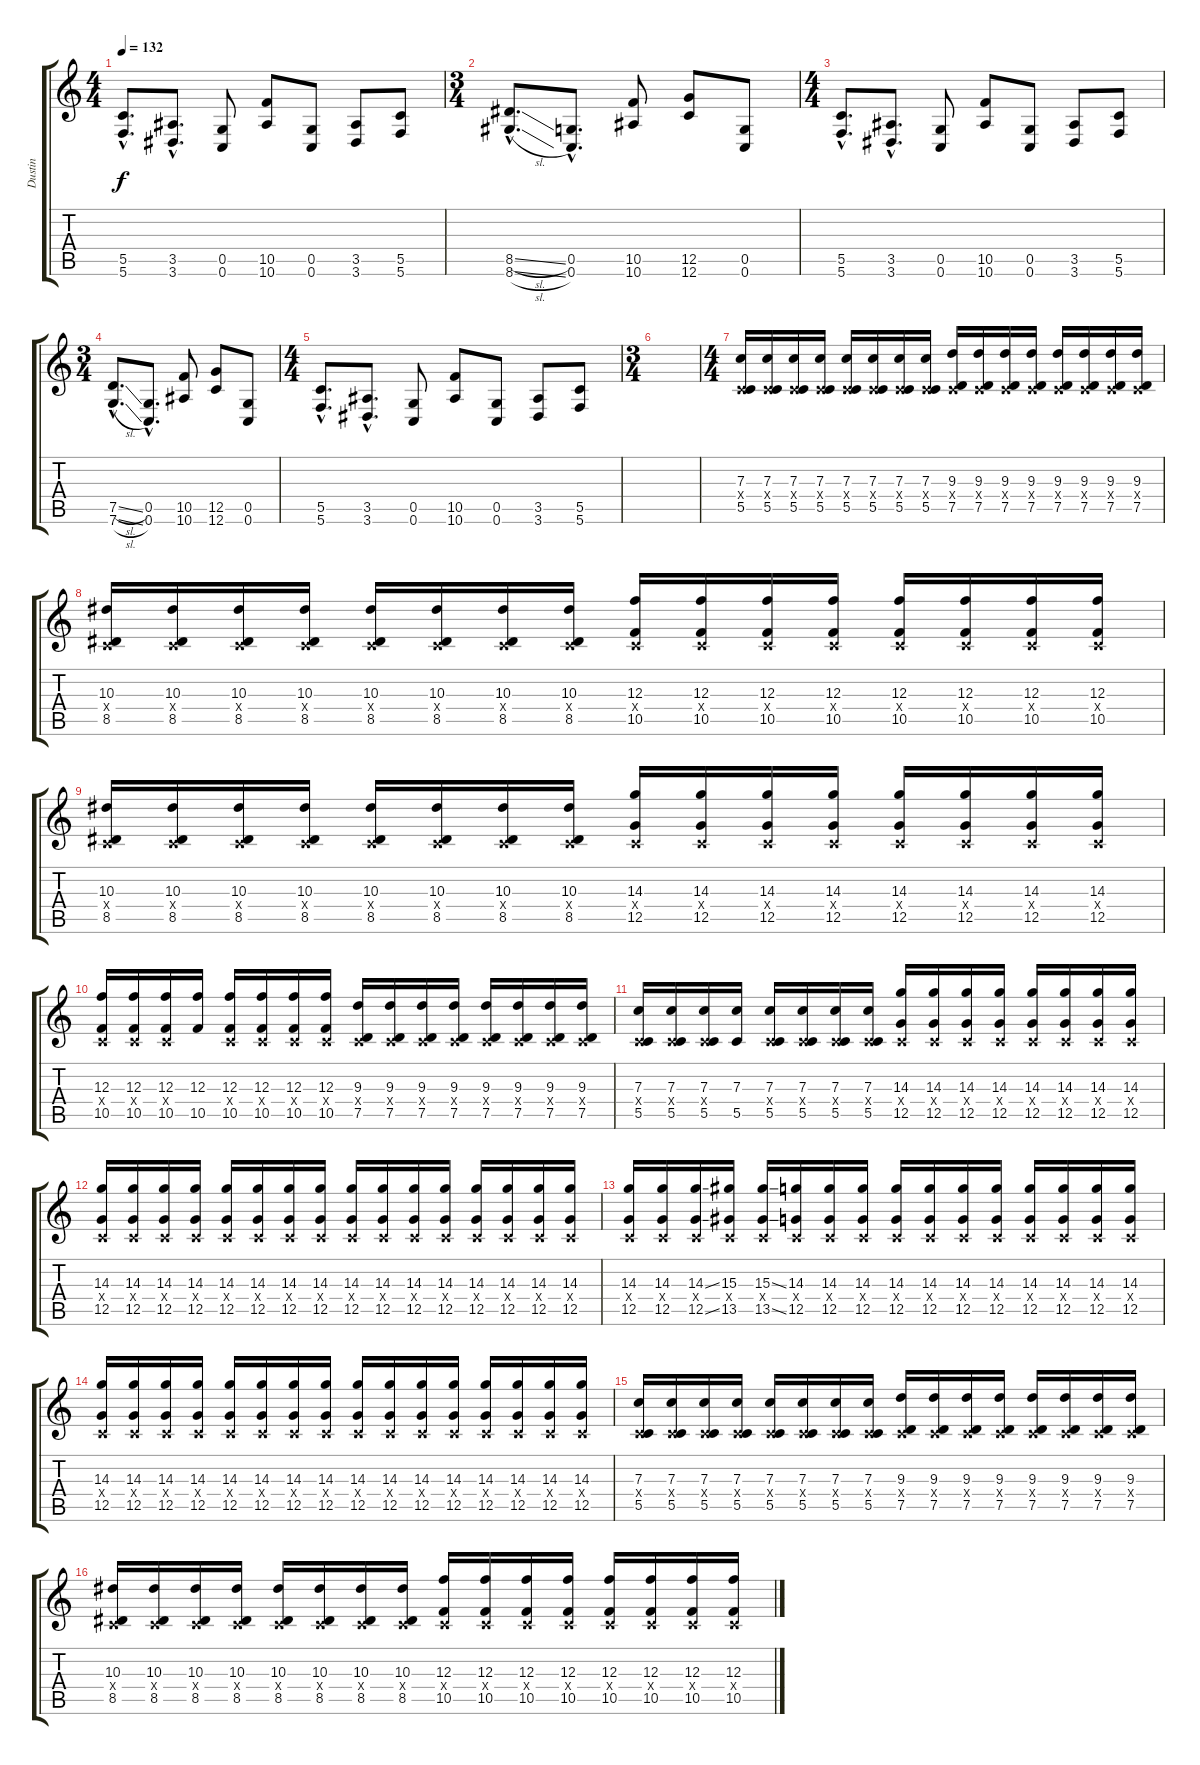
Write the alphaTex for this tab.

\track ("Dustin" "Dustin") {instrument distortionguitar}
\staff {score tabs}
\tuning (D4 A3 F3 C3 G2 C2) {hide}
\ts (4 4)
\tempo 132
\clef g2
\ks c
(5.5{hac} 5.6{hac}).8{d dy f} (3.5{hac} 3.6{hac}).8{d} (0.5 0.6).8 (10.5 10.6).8 (0.5 0.6).8 (3.5 3.6).8 (5.5 5.6).8 |
\ts (3 4)
(8.5{sl hac} 8.6{sl hac}).8{d volume 13} (0.5{hac} 0.6{hac}).8{d} (10.5 10.6).8 (12.5 12.6).8 (0.5 0.6).8 |
\ts (4 4)
(5.5{hac} 5.6{hac}).8{d} (3.5{hac} 3.6{hac}).8{d} (0.5 0.6).8 (10.5 10.6).8 (0.5 0.6).8 (3.5 3.6).8 (5.5 5.6).8 |
\ts (3 4)
(7.5{sl hac} 7.6{sl hac}).8{d volume 13} (0.5{hac} 0.6{hac}).8{d} (10.5 10.6).8 (12.5 12.6).8 (0.5 0.6).8 |
\ts (4 4)
(5.5{hac} 5.6{hac}).8{d} (3.5{hac} 3.6{hac}).8{d} (0.5 0.6).8 (10.5 10.6).8 (0.5 0.6).8 (3.5 3.6).8 (5.5 5.6).8 |
\ts (3 4)
|
\ts (4 4)
(7.3 0.4{x} 5.5).16 (7.3 0.4{x} 5.5).16 (7.3 0.4{x} 5.5).16 (7.3 0.4{x} 5.5).16 (7.3 0.4{x} 5.5).16 (7.3 0.4{x} 5.5).16 (7.3 0.4{x} 5.5).16 (7.3 0.4{x} 5.5).16 (9.3 0.4{x} 7.5).16 (9.3 0.4{x} 7.5).16 (9.3 0.4{x} 7.5).16 (9.3 0.4{x} 7.5).16 (9.3 0.4{x} 7.5).16 (9.3 0.4{x} 7.5).16 (9.3 0.4{x} 7.5).16 (9.3 0.4{x} 7.5).16 |
(10.3 0.4{x} 8.5).16 (10.3 0.4{x} 8.5).16 (10.3 0.4{x} 8.5).16 (10.3 0.4{x} 8.5).16 (10.3 0.4{x} 8.5).16 (10.3 0.4{x} 8.5).16 (10.3 0.4{x} 8.5).16 (10.3 0.4{x} 8.5).16 (12.3 0.4{x} 10.5).16 (12.3 0.4{x} 10.5).16 (12.3 0.4{x} 10.5).16 (12.3 0.4{x} 10.5).16 (12.3 0.4{x} 10.5).16 (12.3 0.4{x} 10.5).16 (12.3 0.4{x} 10.5).16 (12.3 0.4{x} 10.5).16 |
(10.3 0.4{x} 8.5).16 (10.3 0.4{x} 8.5).16 (10.3 0.4{x} 8.5).16 (10.3 0.4{x} 8.5).16 (10.3 0.4{x} 8.5).16 (10.3 0.4{x} 8.5).16 (10.3 0.4{x} 8.5).16 (10.3 0.4{x} 8.5).16 (14.3 0.4{x} 12.5).16 (14.3 0.4{x} 12.5).16 (14.3 0.4{x} 12.5).16 (14.3 0.4{x} 12.5).16 (14.3 0.4{x} 12.5).16 (14.3 0.4{x} 12.5).16 (14.3 0.4{x} 12.5).16 (14.3 0.4{x} 12.5).16 |
(12.3 0.4{x} 10.5).16 (12.3 0.4{x} 10.5).16 (12.3 0.4{x} 10.5).16 (12.3 10.5).16 (12.3 0.4{x} 10.5).16 (12.3 0.4{x} 10.5).16 (12.3 0.4{x} 10.5).16 (12.3 0.4{x} 10.5).16 (9.3 0.4{x} 7.5).16 (9.3 0.4{x} 7.5).16 (9.3 0.4{x} 7.5).16 (9.3 0.4{x} 7.5).16 (9.3 0.4{x} 7.5).16 (9.3 0.4{x} 7.5).16 (9.3 0.4{x} 7.5).16 (9.3 0.4{x} 7.5).16 |
(7.3 0.4{x} 5.5).16 (7.3 0.4{x} 5.5).16 (7.3 0.4{x} 5.5).16 (7.3 5.5).16 (7.3 0.4{x} 5.5).16 (7.3 0.4{x} 5.5).16 (7.3 0.4{x} 5.5).16 (7.3 0.4{x} 5.5).16 (14.3 0.4{x} 12.5).16 (14.3 0.4{x} 12.5).16 (14.3 0.4{x} 12.5).16 (14.3 0.4{x} 12.5).16 (14.3 0.4{x} 12.5).16 (14.3 0.4{x} 12.5).16 (14.3 0.4{x} 12.5).16 (14.3 0.4{x} 12.5).16 |
(14.3 0.4{x} 12.5).16 (14.3 0.4{x} 12.5).16 (14.3 0.4{x} 12.5).16 (14.3 0.4{x} 12.5).16 (14.3 0.4{x} 12.5).16 (14.3 0.4{x} 12.5).16 (14.3 0.4{x} 12.5).16 (14.3 0.4{x} 12.5).16 (14.3 0.4{x} 12.5).16 (14.3 0.4{x} 12.5).16 (14.3 0.4{x} 12.5).16 (14.3 0.4{x} 12.5).16 (14.3 0.4{x} 12.5).16 (14.3 0.4{x} 12.5).16 (14.3 0.4{x} 12.5).16 (14.3 0.4{x} 12.5).16 |
(14.3 0.4{x} 12.5).16 (14.3 0.4{x} 12.5).16 (14.3{ss} 0.4{x} 12.5{ss}).16 (15.3 0.4{x} 13.5).16 (15.3{ss} 0.4{x} 13.5{ss}).16 (14.3 0.4{x} 12.5).16 (14.3 0.4{x} 12.5).16 (14.3 0.4{x} 12.5).16 (14.3 0.4{x} 12.5).16 (14.3 0.4{x} 12.5).16 (14.3 0.4{x} 12.5).16 (14.3 0.4{x} 12.5).16 (14.3 0.4{x} 12.5).16 (14.3 0.4{x} 12.5).16 (14.3 0.4{x} 12.5).16 (14.3 0.4{x} 12.5).16 |
(14.3 0.4{x} 12.5).16 (14.3 0.4{x} 12.5).16 (14.3 0.4{x} 12.5).16 (14.3 0.4{x} 12.5).16 (14.3 0.4{x} 12.5).16 (14.3 0.4{x} 12.5).16 (14.3 0.4{x} 12.5).16 (14.3 0.4{x} 12.5).16 (14.3 0.4{x} 12.5).16 (14.3 0.4{x} 12.5).16 (14.3 0.4{x} 12.5).16 (14.3 0.4{x} 12.5).16 (14.3 0.4{x} 12.5).16 (14.3 0.4{x} 12.5).16 (14.3 0.4{x} 12.5).16 (14.3 0.4{x} 12.5).16 |
(7.3 0.4{x} 5.5).16 (7.3 0.4{x} 5.5).16 (7.3 0.4{x} 5.5).16 (7.3 0.4{x} 5.5).16 (7.3 0.4{x} 5.5).16 (7.3 0.4{x} 5.5).16 (7.3 0.4{x} 5.5).16 (7.3 0.4{x} 5.5).16 (9.3 0.4{x} 7.5).16 (9.3 0.4{x} 7.5).16 (9.3 0.4{x} 7.5).16 (9.3 0.4{x} 7.5).16 (9.3 0.4{x} 7.5).16 (9.3 0.4{x} 7.5).16 (9.3 0.4{x} 7.5).16 (9.3 0.4{x} 7.5).16 |
(10.3 0.4{x} 8.5).16 (10.3 0.4{x} 8.5).16 (10.3 0.4{x} 8.5).16 (10.3 0.4{x} 8.5).16 (10.3 0.4{x} 8.5).16 (10.3 0.4{x} 8.5).16 (10.3 0.4{x} 8.5).16 (10.3 0.4{x} 8.5).16 (12.3 0.4{x} 10.5).16 (12.3 0.4{x} 10.5).16 (12.3 0.4{x} 10.5).16 (12.3 0.4{x} 10.5).16 (12.3 0.4{x} 10.5).16 (12.3 0.4{x} 10.5).16 (12.3 0.4{x} 10.5).16 (12.3 0.4{x} 10.5).16
